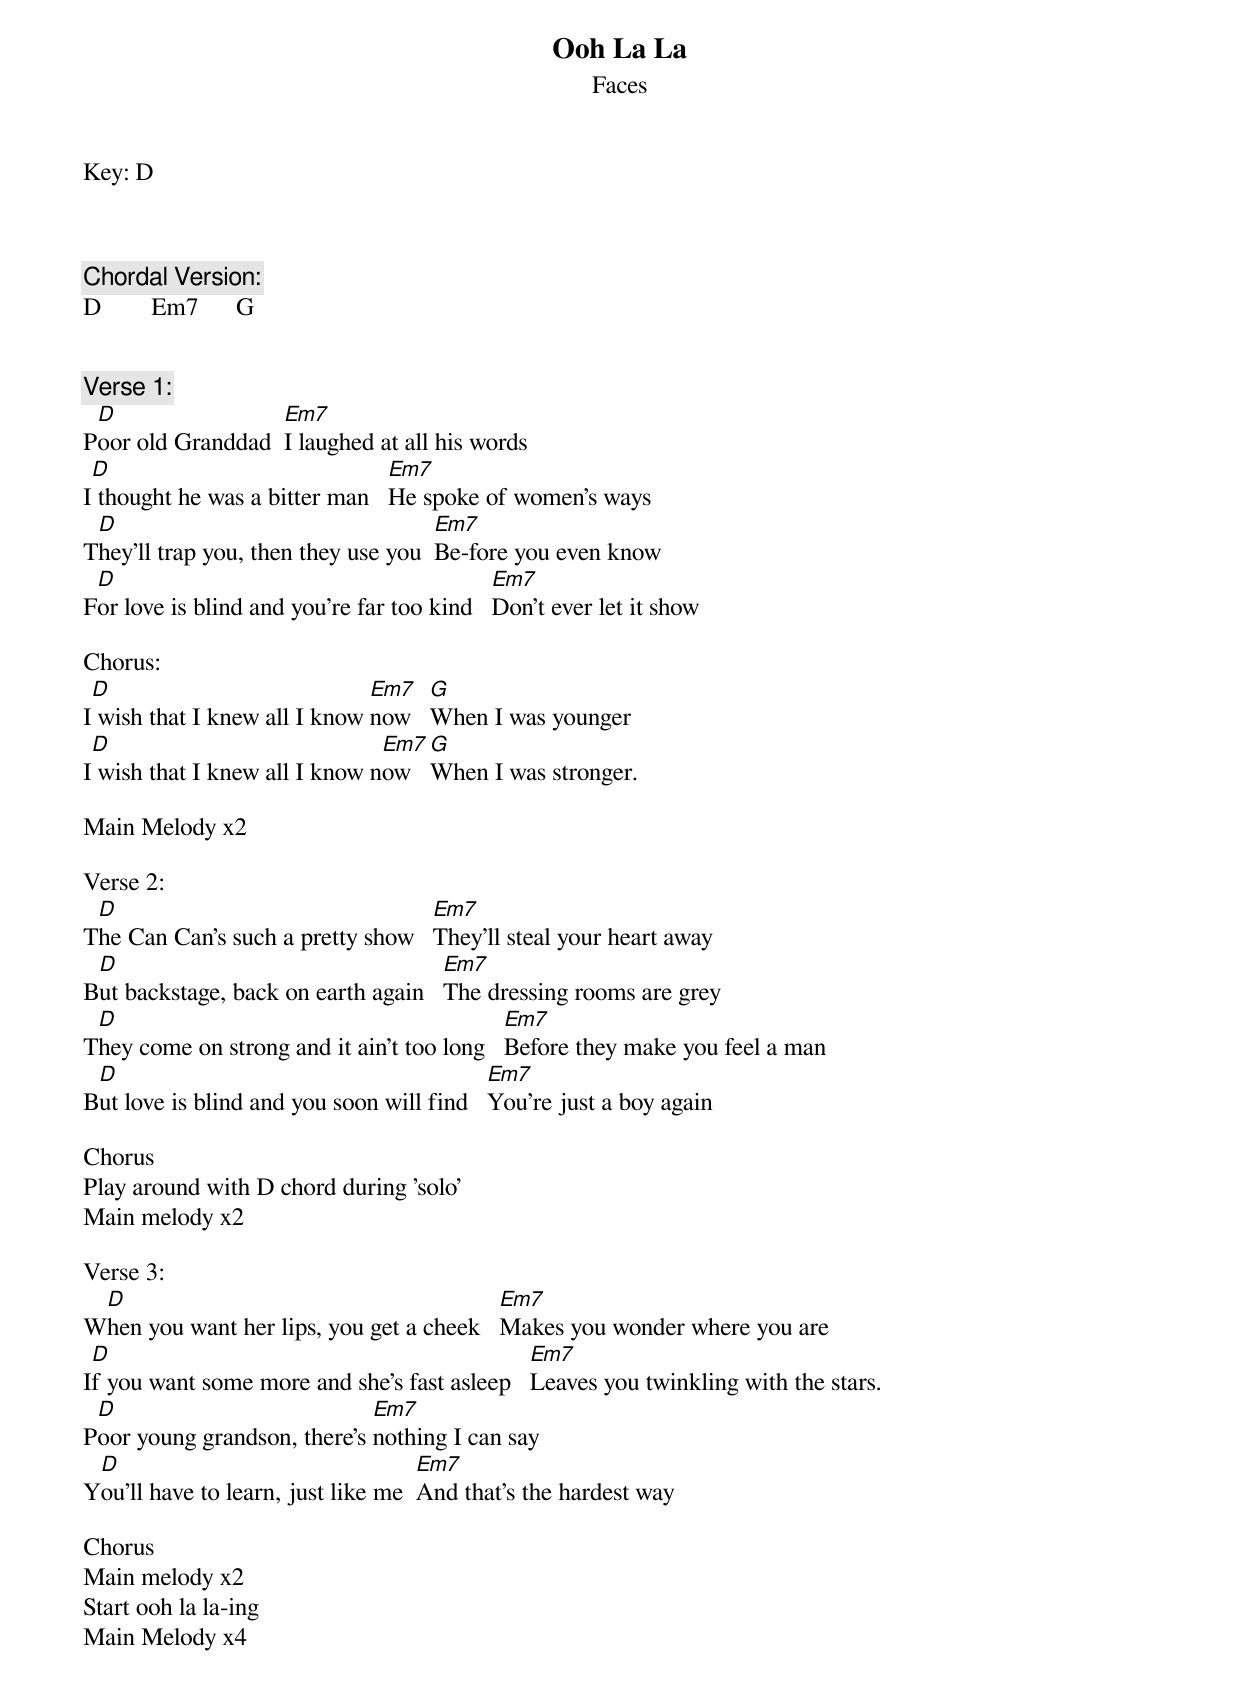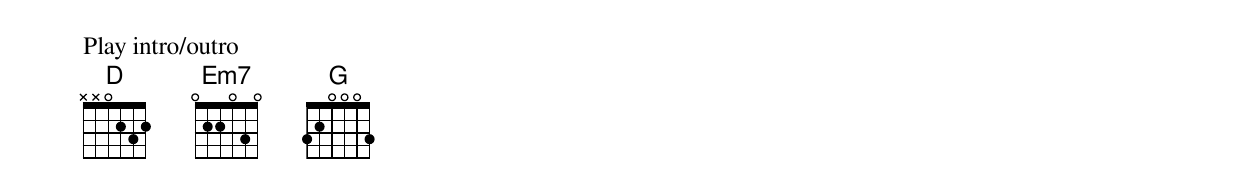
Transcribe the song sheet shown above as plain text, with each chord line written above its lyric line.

Ooh La La
Faces
Key: D



Chordal Version:
D        Em7      G


Verse 1:
 D                 Em7
Poor old Granddad  I laughed at all his words
 D                              Em7
I thought he was a bitter man   He spoke of women's ways
 D                                   Em7
They'll trap you, then they use you  Be-fore you even know
 D                                          Em7
For love is blind and you're far too kind   Don't ever let it show

Chorus:
 D                            Em7   G
I wish that I knew all I know now   When I was younger
 D                             Em7  G
I wish that I knew all I know now   When I was stronger.

Main Melody x2

Verse 2:
 D                                 Em7
The Can Can's such a pretty show   They'll steal your heart away
 D                                   Em7
But backstage, back on earth again   The dressing rooms are grey
 D                                          Em7
They come on strong and it ain't too long   Before they make you feel a man
 D                                         Em7
But love is blind and you soon will find   You're just a boy again

Chorus
Play around with D chord during 'solo'
Main melody x2

Verse 3:
 D                                        Em7
When you want her lips, you get a cheek   Makes you wonder where you are
 D                                            Em7
If you want some more and she's fast asleep   Leaves you twinkling with the stars.
 D                           Em7
Poor young grandson, there's nothing I can say
 D                                  Em7
You'll have to learn, just like me  And that's the hardest way

Chorus
Main melody x2
Start ooh la la-ing
Main Melody x4

Play intro/outro
